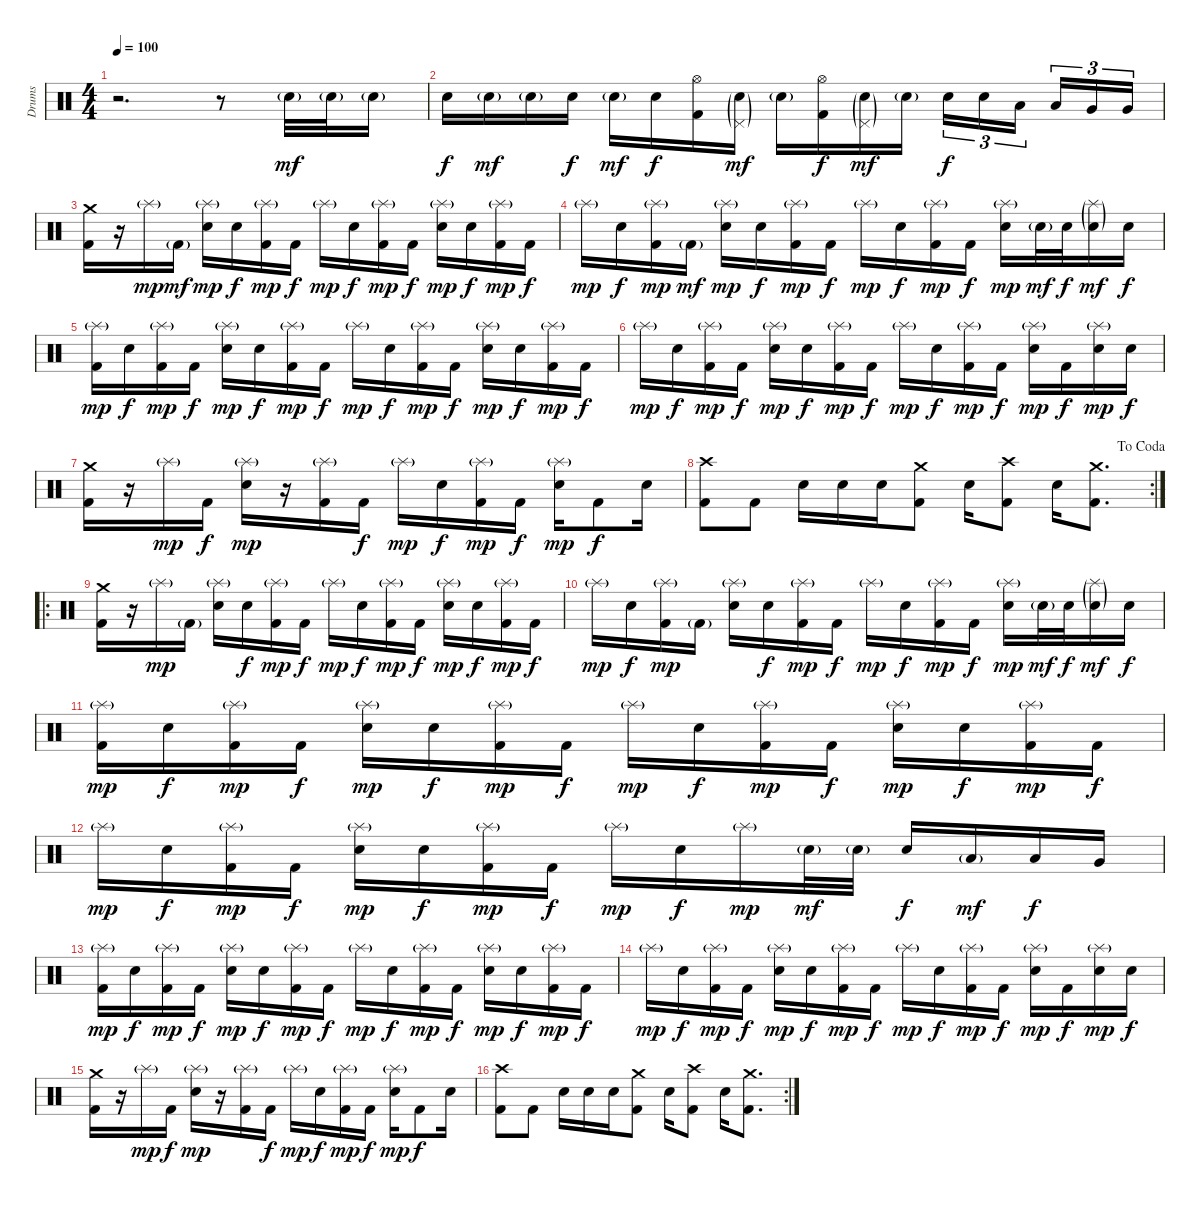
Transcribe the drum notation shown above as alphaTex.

\track ("Drums" "Drums") {instrument percussion}
\staff {score}
\articulation defaults
\ts (4 4)
\tempo 100
\clef neutral
\ks c
r.2{d dy mf} r.8 "Electric Snare (hit)"{g}.32 "Electric Snare (hit)"{g}.32 "Electric Snare (hit)"{g}.16 |
"Electric Snare (hit)".16{dy f} "Electric Snare (hit)"{g}.16{dy mf} "Electric Snare (hit)"{g}.16 "Electric Snare (hit)".16{dy f} "Electric Snare (hit)"{g}.16{dy mf} "Electric Snare (hit)".16{dy f} ("Hi-Hat (open)" "Kick (hit) 2").16 ("Pedal Hi-Hat (hit)"{g} "Electric Snare (hit)"{g}).16{dy mf} "Electric Snare (hit)"{g}.16 ("Hi-Hat (open)" "Kick (hit) 2").16{dy f} ("Pedal Hi-Hat (hit)"{g} "Electric Snare (hit)"{g}).16{dy mf} "Electric Snare (hit)"{g}.16 "Electric Snare (hit)".16{tu (3 2) dy f} "Electric Snare (hit)".16{tu (3 2)} "Low Tom (hit)".16{tu (3 2) beam splitsecondary} "Low Tom (hit)".16{tu (3 2)} "Very Low Tom (hit)".16{tu (3 2)} "Very Low Tom (hit)".16{tu (3 2)} |
("Crash medium (hit)" "Kick (hit) 2").16 r.16 "Splash (hit)"{g}.16{dy mp} "Kick (hit) 2"{g}.16{dy mf} ("Splash (hit)"{g} "Electric Snare (hit)").16{dy mp} "Electric Snare (hit)".16{dy f} ("Splash (hit)"{g} "Kick (hit) 2").16{dy mp} "Kick (hit) 2".16{dy f} "Splash (hit)"{g}.16{dy mp} "Electric Snare (hit)".16{dy f} ("Splash (hit)"{g} "Kick (hit) 2").16{dy mp} "Kick (hit) 2".16{dy f} ("Splash (hit)"{g} "Electric Snare (hit)").16{dy mp} "Electric Snare (hit)".16{dy f} ("Splash (hit)"{g} "Kick (hit) 2").16{dy mp} "Kick (hit) 2".16{dy f} |
"Splash (hit)"{g}.16{dy mp} "Electric Snare (hit)".16{dy f} ("Splash (hit)"{g} "Kick (hit) 2").16{dy mp} "Kick (hit) 2"{g}.16{dy mf} ("Splash (hit)"{g} "Electric Snare (hit)").16{dy mp} "Electric Snare (hit)".16{dy f} ("Splash (hit)"{g} "Kick (hit) 2").16{dy mp} "Kick (hit) 2".16{dy f} "Splash (hit)"{g}.16{dy mp} "Electric Snare (hit)".16{dy f} ("Splash (hit)"{g} "Kick (hit) 2").16{dy mp} "Kick (hit) 2".16{dy f} ("Splash (hit)"{g} "Electric Snare (hit)").16{dy mp} "Electric Snare (hit)"{g}.32{dy mf} "Electric Snare (hit)".32{dy f} ("Splash (hit)"{g} "Electric Snare (hit)"{g}).16{dy mf} "Electric Snare (hit)".16{dy f} |
("Splash (hit)"{g} "Kick (hit) 2").16{dy mp} "Electric Snare (hit)".16{dy f} ("Splash (hit)"{g} "Kick (hit) 2").16{dy mp} "Kick (hit) 2".16{dy f} ("Splash (hit)"{g} "Electric Snare (hit)").16{dy mp} "Electric Snare (hit)".16{dy f} ("Splash (hit)"{g} "Kick (hit) 2").16{dy mp} "Kick (hit) 2".16{dy f} "Splash (hit)"{g}.16{dy mp} "Electric Snare (hit)".16{dy f} ("Splash (hit)"{g} "Kick (hit) 2").16{dy mp} "Kick (hit) 2".16{dy f} ("Splash (hit)"{g} "Electric Snare (hit)").16{dy mp} "Electric Snare (hit)".16{dy f} ("Splash (hit)"{g} "Kick (hit) 2").16{dy mp} "Kick (hit) 2".16{dy f} |
"Splash (hit)"{g}.16{dy mp} "Electric Snare (hit)".16{dy f} ("Splash (hit)"{g} "Kick (hit) 2").16{dy mp} "Kick (hit) 2".16{dy f} ("Splash (hit)"{g} "Electric Snare (hit)").16{dy mp} "Electric Snare (hit)".16{dy f} ("Splash (hit)"{g} "Kick (hit) 2").16{dy mp} "Kick (hit) 2".16{dy f} "Splash (hit)"{g}.16{dy mp} "Electric Snare (hit)".16{dy f} ("Splash (hit)"{g} "Kick (hit) 2").16{dy mp} "Kick (hit) 2".16{dy f} ("Splash (hit)"{g} "Electric Snare (hit)").16{dy mp} "Kick (hit) 2".16{dy f} ("Splash (hit)"{g} "Electric Snare (hit)").16{dy mp} "Electric Snare (hit)".16{dy f} |
("Crash medium (hit)" "Kick (hit) 2").16 r.16 "Splash (hit)"{g}.16{dy mp} "Kick (hit) 2".16{dy f} ("Splash (hit)"{g} "Electric Snare (hit)").16{dy mp} r.16 ("Splash (hit)"{g} "Kick (hit) 2").16 "Kick (hit) 2".16{dy f} "Splash (hit)"{g}.16{dy mp} "Electric Snare (hit)".16{dy f} ("Splash (hit)"{g} "Kick (hit) 2").16{dy mp} "Kick (hit) 2".16{dy f} ("Splash (hit)"{g} "Electric Snare (hit)").16{dy mp} "Kick (hit) 2".8{dy f} "Electric Snare (hit)".16 |
\rc 2
\jump dacoda
("Crash high (hit)" "Kick (hit) 2").8 "Kick (hit) 2".8 "Electric Snare (hit)".16 "Electric Snare (hit)".16 "Electric Snare (hit)".16 ("Crash medium (hit)" "Kick (hit) 2").8 "Electric Snare (hit)".16 ("Crash high (hit)" "Kick (hit) 2").8 "Electric Snare (hit)".16 ("Crash medium (hit)" "Kick (hit) 2").8{d} |
\ro
("Crash medium (hit)" "Kick (hit) 2").16 r.16 "Splash (hit)"{g}.16{dy mp} "Kick (hit) 2"{g}.16 ("Splash (hit)"{g} "Electric Snare (hit)").16 "Electric Snare (hit)".16{dy f} ("Splash (hit)"{g} "Kick (hit) 2").16{dy mp} "Kick (hit) 2".16{dy f} "Splash (hit)"{g}.16{dy mp} "Electric Snare (hit)".16{dy f} ("Splash (hit)"{g} "Kick (hit) 2").16{dy mp} "Kick (hit) 2".16{dy f} ("Splash (hit)"{g} "Electric Snare (hit)").16{dy mp} "Electric Snare (hit)".16{dy f} ("Splash (hit)"{g} "Kick (hit) 2").16{dy mp} "Kick (hit) 2".16{dy f} |
"Splash (hit)"{g}.16{dy mp} "Electric Snare (hit)".16{dy f} ("Splash (hit)"{g} "Kick (hit) 2").16{dy mp} "Kick (hit) 2"{g}.16 ("Splash (hit)"{g} "Electric Snare (hit)").16 "Electric Snare (hit)".16{dy f} ("Splash (hit)"{g} "Kick (hit) 2").16{dy mp} "Kick (hit) 2".16{dy f} "Splash (hit)"{g}.16{dy mp} "Electric Snare (hit)".16{dy f} ("Splash (hit)"{g} "Kick (hit) 2").16{dy mp} "Kick (hit) 2".16{dy f} ("Splash (hit)"{g} "Electric Snare (hit)").16{dy mp} "Electric Snare (hit)"{g}.32{dy mf} "Electric Snare (hit)".32{dy f} ("Splash (hit)"{g} "Electric Snare (hit)"{g}).16{dy mf} "Electric Snare (hit)".16{dy f} |
("Splash (hit)"{g} "Kick (hit) 2").16{dy mp} "Electric Snare (hit)".16{dy f} ("Splash (hit)"{g} "Kick (hit) 2").16{dy mp} "Kick (hit) 2".16{dy f} ("Splash (hit)"{g} "Electric Snare (hit)").16{dy mp} "Electric Snare (hit)".16{dy f} ("Splash (hit)"{g} "Kick (hit) 2").16{dy mp} "Kick (hit) 2".16{dy f} "Splash (hit)"{g}.16{dy mp} "Electric Snare (hit)".16{dy f} ("Splash (hit)"{g} "Kick (hit) 2").16{dy mp} "Kick (hit) 2".16{dy f} ("Splash (hit)"{g} "Electric Snare (hit)").16{dy mp} "Electric Snare (hit)".16{dy f} ("Splash (hit)"{g} "Kick (hit) 2").16{dy mp} "Kick (hit) 2".16{dy f} |
"Splash (hit)"{g}.16{dy mp} "Electric Snare (hit)".16{dy f} ("Splash (hit)"{g} "Kick (hit) 2").16{dy mp} "Kick (hit) 2".16{dy f} ("Splash (hit)"{g} "Electric Snare (hit)").16{dy mp} "Electric Snare (hit)".16{dy f} ("Splash (hit)"{g} "Kick (hit) 2").16{dy mp} "Kick (hit) 2".16{dy f} "Splash (hit)"{g}.16{dy mp} "Electric Snare (hit)".16{dy f} "Splash (hit)"{g}.16{dy mp} "Electric Snare (hit)"{g}.32{dy mf} "Electric Snare (hit)"{g}.32 "Electric Snare (hit)".16{dy f} "Low Tom (hit)"{g}.16{dy mf} "Low Tom (hit)".16{dy f} "Very Low Tom (hit)".16 |
("Splash (hit)"{g} "Kick (hit) 2").16{dy mp} "Electric Snare (hit)".16{dy f} ("Splash (hit)"{g} "Kick (hit) 2").16{dy mp} "Kick (hit) 2".16{dy f} ("Splash (hit)"{g} "Electric Snare (hit)").16{dy mp} "Electric Snare (hit)".16{dy f} ("Splash (hit)"{g} "Kick (hit) 2").16{dy mp} "Kick (hit) 2".16{dy f} "Splash (hit)"{g}.16{dy mp} "Electric Snare (hit)".16{dy f} ("Splash (hit)"{g} "Kick (hit) 2").16{dy mp} "Kick (hit) 2".16{dy f} ("Splash (hit)"{g} "Electric Snare (hit)").16{dy mp} "Electric Snare (hit)".16{dy f} ("Splash (hit)"{g} "Kick (hit) 2").16{dy mp} "Kick (hit) 2".16{dy f} |
"Splash (hit)"{g}.16{dy mp} "Electric Snare (hit)".16{dy f} ("Splash (hit)"{g} "Kick (hit) 2").16{dy mp} "Kick (hit) 2".16{dy f} ("Splash (hit)"{g} "Electric Snare (hit)").16{dy mp} "Electric Snare (hit)".16{dy f} ("Splash (hit)"{g} "Kick (hit) 2").16{dy mp} "Kick (hit) 2".16{dy f} "Splash (hit)"{g}.16{dy mp} "Electric Snare (hit)".16{dy f} ("Splash (hit)"{g} "Kick (hit) 2").16{dy mp} "Kick (hit) 2".16{dy f} ("Splash (hit)"{g} "Electric Snare (hit)").16{dy mp} "Kick (hit) 2".16{dy f} ("Splash (hit)"{g} "Electric Snare (hit)").16{dy mp} "Electric Snare (hit)".16{dy f} |
("Crash medium (hit)" "Kick (hit) 2").16 r.16 "Splash (hit)"{g}.16{dy mp} "Kick (hit) 2".16{dy f} ("Splash (hit)"{g} "Electric Snare (hit)").16{dy mp} r.16 ("Splash (hit)"{g} "Kick (hit) 2").16 "Kick (hit) 2".16{dy f} "Splash (hit)"{g}.16{dy mp} "Electric Snare (hit)".16{dy f} ("Splash (hit)"{g} "Kick (hit) 2").16{dy mp} "Kick (hit) 2".16{dy f} ("Splash (hit)"{g} "Electric Snare (hit)").16{dy mp} "Kick (hit) 2".8{dy f} "Electric Snare (hit)".16 |
\rc 2
("Crash high (hit)" "Kick (hit) 2").8 "Kick (hit) 2".8 "Electric Snare (hit)".16 "Electric Snare (hit)".16 "Electric Snare (hit)".16 ("Crash medium (hit)" "Kick (hit) 2").8 "Electric Snare (hit)".16 ("Crash high (hit)" "Kick (hit) 2").8 "Electric Snare (hit)".16 ("Crash medium (hit)" "Kick (hit) 2").8{d}
